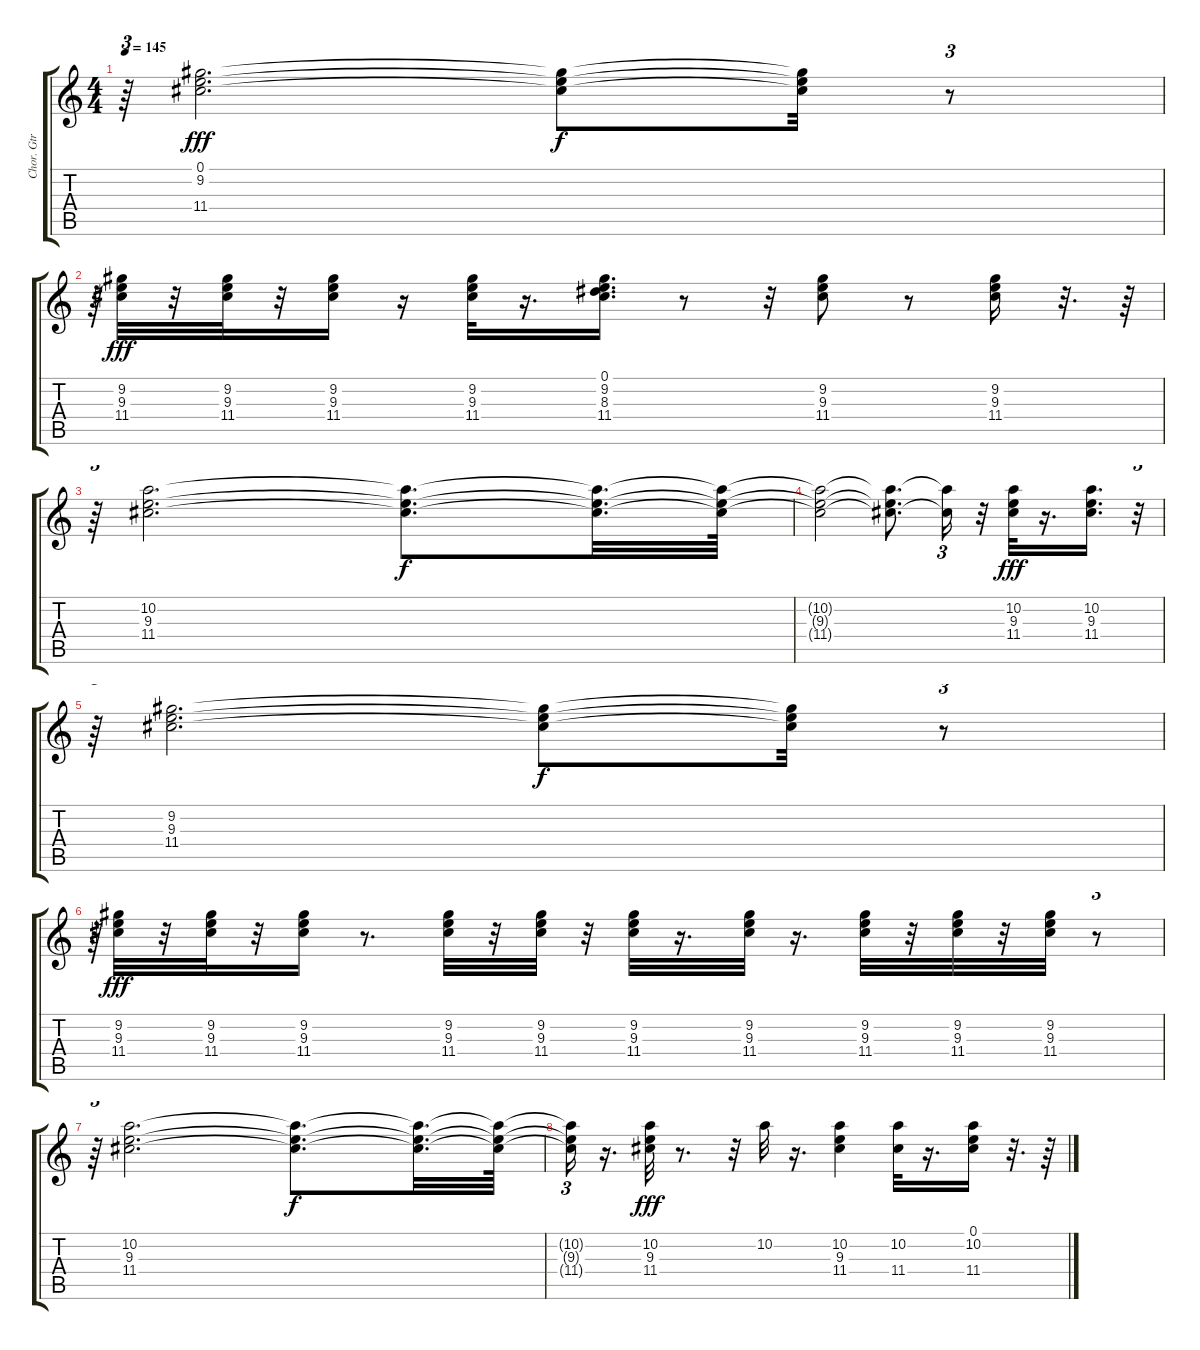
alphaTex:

\track ("Chor. Gtr" "Chor. Gtr") {instrument electricguitarjazz}
\staff {score tabs}
\tuning (E4 B3 G3 D3 A2 E2) {hide}
\ts (4 4)
\tempo 145
\clef g2
\ks c
r.64{tu (3 2) dy fff} (0.1 9.2 11.4).2{d} (0.1{t} 9.2{t} 11.4{t}).8{dy f} (0.1{t} 9.2{t} 11.4{t}).32 r.8{tu (3 2)} |
r.64{tu (3 2)} (9.2 9.3 11.4).32{dy fff} r.32 (9.2 9.3 11.4).32 r.32 (9.2 9.3 11.4).16 r.16 (9.2 9.3 11.4).32 r.16{d} (0.1 9.2 8.3 11.4).16{d} r.8 r.32 (9.2 9.3 11.4).8 r.8 (9.2 9.3 11.4).16 r.32{d} r.64 |
r.64{tu (3 2)} (10.2 9.3 11.4).2{d} (10.2{t} 9.3{t} 11.4{t}).8{d dy f} (10.2{t} 9.3{t} 11.4{t}).32{d} (10.2{t} 9.3{t} 11.4{t}).64 |
(10.2{t} 9.3{t} 11.4{t}).2 (10.2{t} 9.3{t} 11.4{t}).8{d} (10.2{t} 11.4{t}).16{tu (3 2)} r.32 (10.2 9.3 11.4).32{dy fff} r.16{d} (10.2 9.3 11.4).16{d} r.32{tu (3 2)} |
r.64{tu (3 2)} (9.2 9.3 11.4).2{d} (9.2{t} 9.3{t} 11.4{t}).8{dy f} (9.2{t} 9.3{t} 11.4{t}).32 r.8{tu (3 2)} |
r.64{tu (3 2)} (9.2 9.3 11.4).32{dy fff} r.32 (9.2 9.3 11.4).32 r.32 (9.2 9.3 11.4).16 r.8{d} (9.2 9.3 11.4).32 r.32 (9.2 9.3 11.4).32 r.32 (9.2 9.3 11.4).32 r.16{d} (9.2 9.3 11.4).32 r.16{d} (9.2 9.3 11.4).32 r.32 (9.2 9.3 11.4).32 r.32 (9.2 9.3 11.4).32 r.8{tu (3 2)} |
r.64{tu (3 2)} (10.2 9.3 11.4).2{d} (10.2{t} 9.3{t} 11.4{t}).8{d dy f} (10.2{t} 9.3{t} 11.4{t}).32{d} (10.2{t} 9.3{t} 11.4{t}).64 |
(10.2{t} 9.3{t} 11.4{t}).16{tu (3 2)} r.16{d} (10.2 9.3 11.4).32{dy fff} r.8{d} r.32 10.2.32 r.16{d} (10.2 9.3 11.4).4 (10.2 11.4).32 r.16{d} (0.1 10.2 11.4).16 r.32{d} r.64
